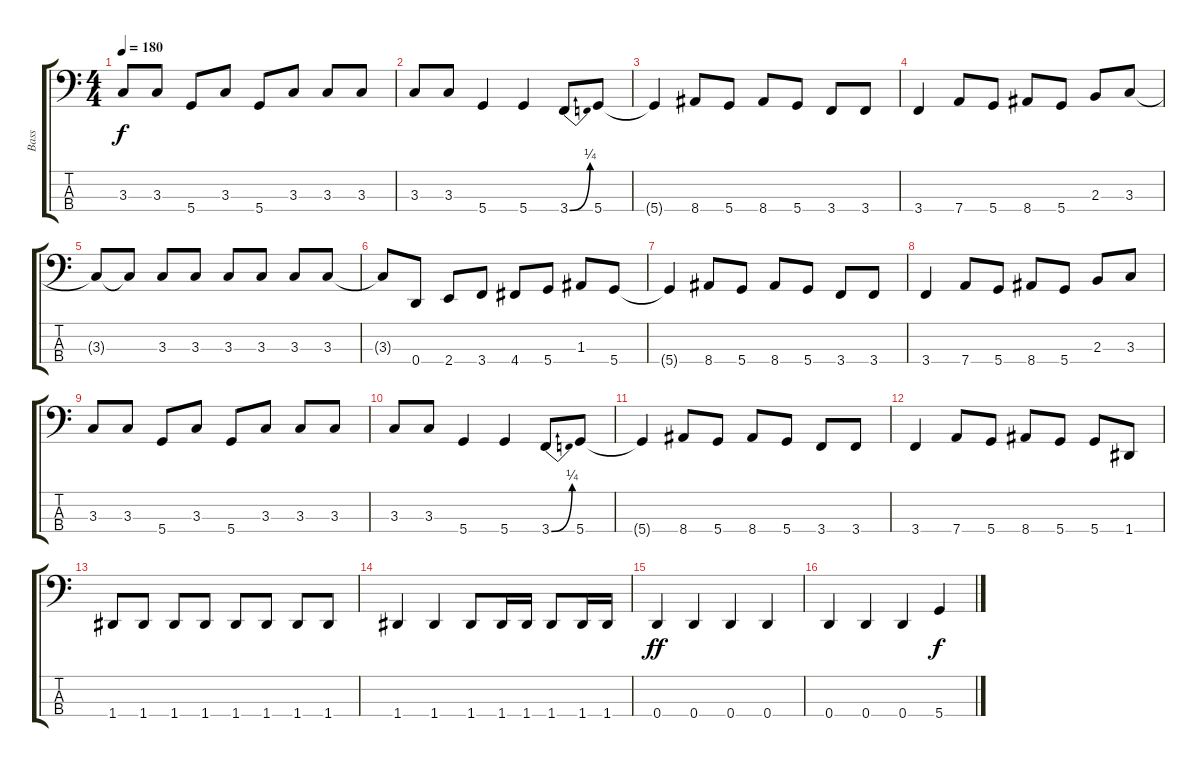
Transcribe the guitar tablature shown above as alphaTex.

\track ("Bass" "Bass") {instrument electricbassfinger}
\staff {score tabs}
\tuning (G2 D2 A1 D1) {hide}
\ts (4 4)
\tempo 180
\clef f4
\ks c
3.3.8{dy f} 3.3.8 5.4.8 3.3.8 5.4.8 3.3.8 3.3.8 3.3.8 |
3.3.8 3.3.8 5.4.4 5.4.4 3.4{be (bend 0 0 60 1)}.8 5.4.8 |
5.4{t}.4 8.4.8 5.4.8 8.4.8 5.4.8 3.4.8 3.4.8 |
3.4.4 7.4.8 5.4.8 8.4.8 5.4.8 2.3.8 3.3.8 |
3.3{t}.8 3.3{t}.8 3.3.8 3.3.8 3.3.8 3.3.8 3.3.8 3.3.8 |
3.3{t}.8 0.4.8 2.4.8 3.4.8 4.4.8 5.4.8 1.3.8 5.4.8 |
5.4{t}.4 8.4.8 5.4.8 8.4.8 5.4.8 3.4.8 3.4.8 |
3.4.4 7.4.8 5.4.8 8.4.8 5.4.8 2.3.8 3.3.8 |
3.3.8 3.3.8 5.4.8 3.3.8 5.4.8 3.3.8 3.3.8 3.3.8 |
3.3.8 3.3.8 5.4.4 5.4.4 3.4{be (bend 0 0 60 1)}.8 5.4.8 |
5.4{t}.4 8.4.8 5.4.8 8.4.8 5.4.8 3.4.8 3.4.8 |
3.4.4 7.4.8 5.4.8 8.4.8 5.4.8 5.4.8 1.4.8 |
1.4.8 1.4.8 1.4.8 1.4.8 1.4.8 1.4.8 1.4.8 1.4.8 |
1.4.4 1.4.4 1.4.8 1.4.16 1.4.16 1.4.8 1.4.16 1.4.16 |
0.4.4{dy ff} 0.4.4 0.4.4 0.4.4 |
0.4.4 0.4.4 0.4.4 5.4.4{dy f}
